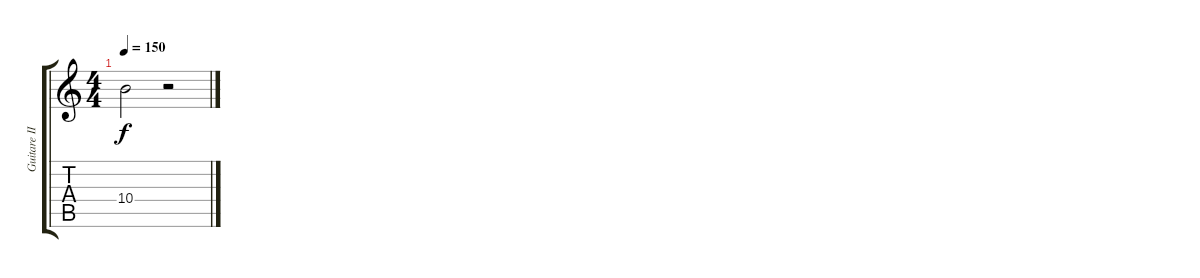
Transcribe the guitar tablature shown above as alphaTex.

\track ("Guitare III" "Guitare II") {instrument overdrivenguitar}
\staff {score tabs}
\tuning (Eb4 Bb3 Gb3 Db3 Ab2 Eb2) {hide}
\ts (4 4)
\tempo 150
\clef g2
\ks c
10.4{t}.2{dy f} r.2
